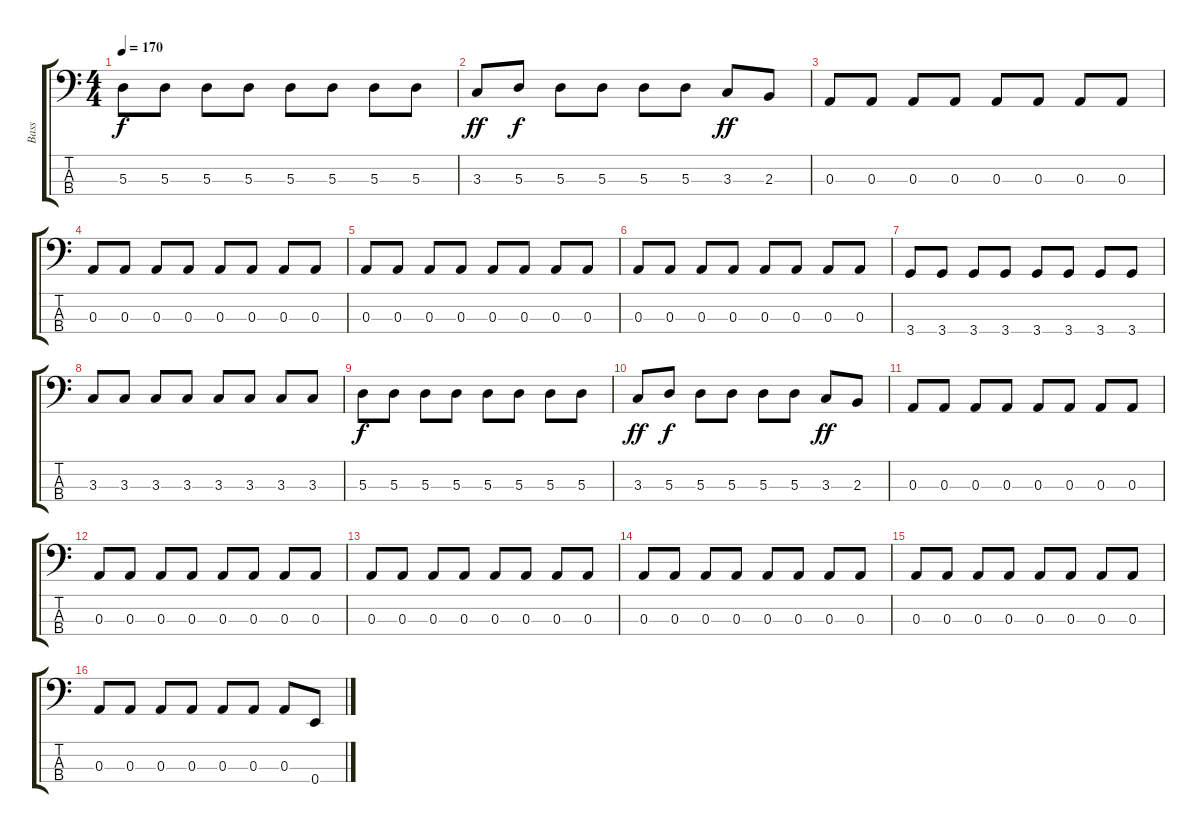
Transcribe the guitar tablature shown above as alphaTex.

\track ("Bass" "Bass") {instrument electricbassfinger}
\staff {score tabs}
\tuning (G2 D2 A1 E1) {hide}
\ts (4 4)
\tempo 170
\clef f4
\ks c
5.3.8{dy f} 5.3.8 5.3.8 5.3.8 5.3.8 5.3.8 5.3.8 5.3.8 |
3.3.8{dy ff} 5.3.8{dy f} 5.3.8 5.3.8 5.3.8 5.3.8 3.3.8{dy ff} 2.3.8 |
0.3.8 0.3.8 0.3.8 0.3.8 0.3.8 0.3.8 0.3.8 0.3.8 |
0.3.8 0.3.8 0.3.8 0.3.8 0.3.8 0.3.8 0.3.8 0.3.8 |
0.3.8 0.3.8 0.3.8 0.3.8 0.3.8 0.3.8 0.3.8 0.3.8 |
0.3.8 0.3.8 0.3.8 0.3.8 0.3.8 0.3.8 0.3.8 0.3.8 |
3.4.8 3.4.8 3.4.8 3.4.8 3.4.8 3.4.8 3.4.8 3.4.8 |
3.3.8 3.3.8 3.3.8 3.3.8 3.3.8 3.3.8 3.3.8 3.3.8 |
5.3.8{dy f} 5.3.8 5.3.8 5.3.8 5.3.8 5.3.8 5.3.8 5.3.8 |
3.3.8{dy ff} 5.3.8{dy f} 5.3.8 5.3.8 5.3.8 5.3.8 3.3.8{dy ff} 2.3.8 |
0.3.8 0.3.8 0.3.8 0.3.8 0.3.8 0.3.8 0.3.8 0.3.8 |
0.3.8 0.3.8 0.3.8 0.3.8 0.3.8 0.3.8 0.3.8 0.3.8 |
0.3.8 0.3.8 0.3.8 0.3.8 0.3.8 0.3.8 0.3.8 0.3.8 |
0.3.8 0.3.8 0.3.8 0.3.8 0.3.8 0.3.8 0.3.8 0.3.8 |
0.3.8 0.3.8 0.3.8 0.3.8 0.3.8 0.3.8 0.3.8 0.3.8 |
0.3.8 0.3.8 0.3.8 0.3.8 0.3.8 0.3.8 0.3.8 0.4.8
